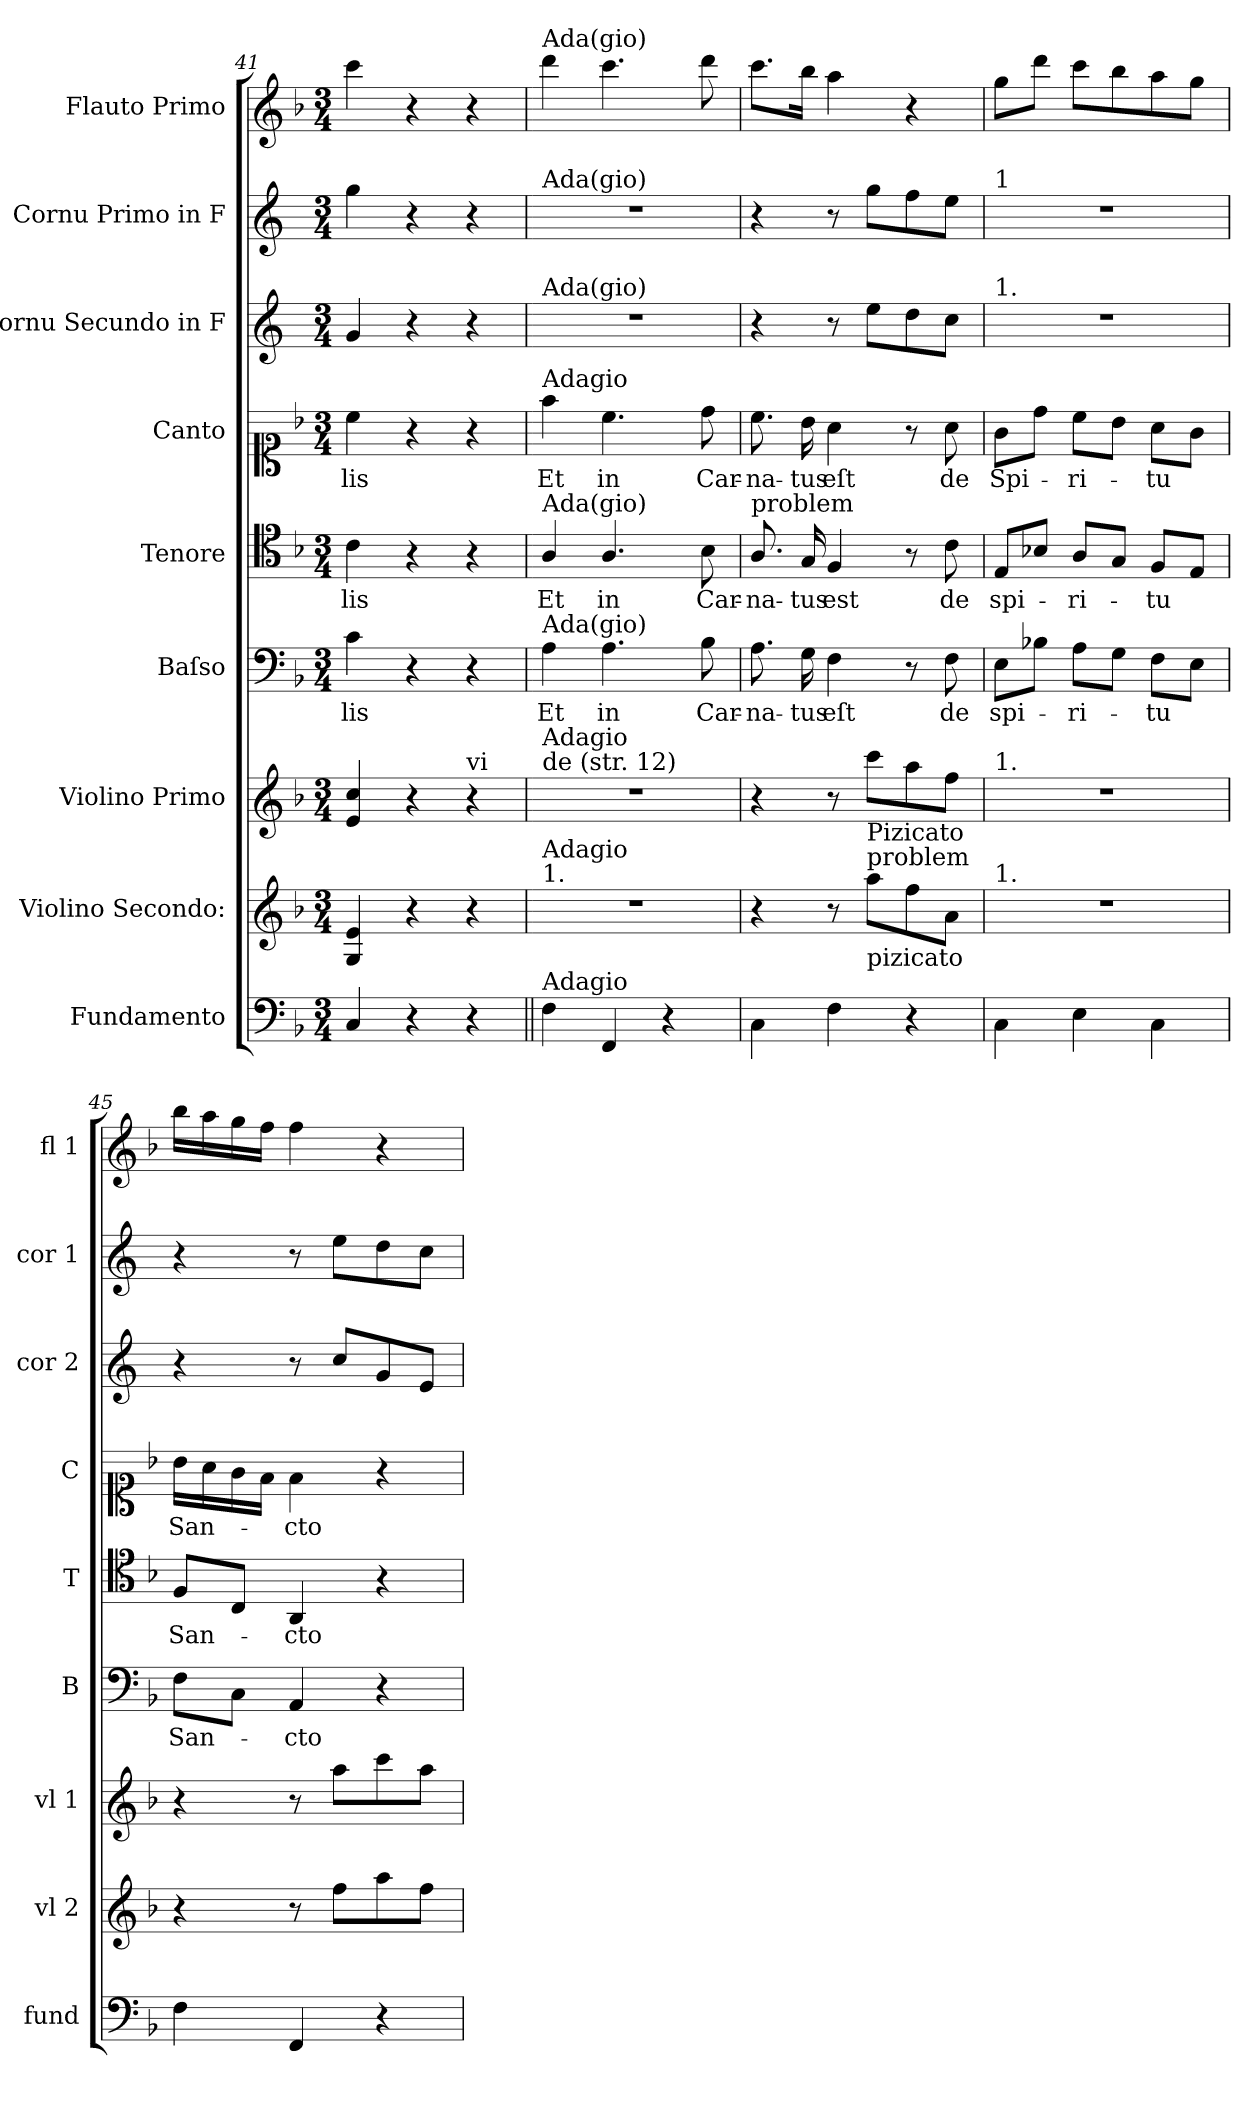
**kern	**kern	**kern	**kern	**text	**kern	**text	**kern	**text	**kern	**kern	**kern
*part9	*part8	*part7	*part6	*part6	*part5	*part5	*part4	*part4	*part3	*part2	*part1
*staff9	*staff8	*staff7	*staff6	*staff6	*staff5	*staff5	*staff4	*staff4	*staff3	*staff2	*staff1
*I"Fundamento	*I"Violino Secondo:	*I"Violino Primo	*I"Baſso	*	*I"Tenore	*	*I"Canto	*	*I"Cornu Secundo in F	*I"Cornu Primo in F	*I"Flauto Primo
*I'fund	*I'vl 2	*I'vl 1	*I'B	*	*I'T	*	*I'C	*	*I'cor 2	*I'cor 1	*I'fl 1
*clefF4	*clefG2	*clefG2	*clefF4	*	*clefC4	*	*clefC1	*	*clefG2	*clefG2	*clefG2
*	*	*	*	*	*	*	*	*	*ITrd4c7	*ITrd4c7	*
*k[b-]	*k[b-]	*k[b-]	*k[b-]	*	*k[b-]	*	*k[b-]	*	*k[b-]	*k[b-]	*k[b-]
*F:	*F:	*F:	*F:	*	*F:	*	*F:	*	*F:	*F:	*F:
*M3/4	*M3/4	*M3/4	*M3/4	*	*M3/4	*	*M3/4	*	*M3/4	*M3/4	*M3/4
=41	=41	=41	=41	=41	=41	=41	=41	=41	=41	=41	=41
4C/	4G/ 4e/	4e/ 4cc/	4c\	-lis	4c\	-lis	4cc\	-lis	4c/	4cc\	4ccc\
4r	4r	4r	4r	.	4r	.	4r	.	4r	4r	4r
!	!	!LO:TX:a:t=vi	!	!	!	!	!	!	!	!	!
4r	4r	4r	4r	.	4r	.	4r	.	4r	4r	4r
=42||	=42	=42	=42	=42	=42	=42	=42	=42	=42	=42	=42
!	!	!	!	!	!	!	!	!	!	!	!LO:TX:a:t=Ada(gio)
!	!	!	!	!	!	!	!	!	!	!LO:TX:a:t=Ada(gio)	!
!	!	!	!	!	!	!	!	!	!LO:TX:a:t=Ada(gio)	!	!
!	!	!	!	!	!	!	!LO:TX:a:t=Adagio	!	!	!	!
!	!	!	!	!	!LO:TX:a:t=Ada(gio)	!	!	!	!	!	!
!	!	!	!LO:TX:a:t=Ada(gio)	!	!	!	!	!	!	!	!
!	!	!LO:TX:a:t=de (str. 12)	!	!	!	!	!	!	!	!	!
!	!	!LO:TX:a:t=Adagio	!	!	!	!	!	!	!	!	!
!	!LO:TX:a:t=1.	!	!	!	!	!	!	!	!	!	!
!	!LO:TX:a:t=Adagio	!	!	!	!	!	!	!	!	!	!
!LO:TX:a:t=Adagio	!	!	!	!	!	!	!	!	!	!	!
4F\	2.r	2.r	4A\	Et	4A/	Et	4ff\	Et	2.r	2.r	4ddd\
4FF/	.	.	4.A\	in	4.A/	in	4.cc\	in	.	.	4.ccc\
4r	.	.	.	.	.	.	.	.	.	.	.
.	.	.	8B-\	Car-	8B-\	Car-	8dd\	Car-	.	.	8ddd\
=43	=43	=43	=43	=43	=43	=43	=43	=43	=43	=43	=43
!	!	!	!	!	!LO:TX:a:t=problem	!	!	!	!	!	!
4C\	4r	4r	8.A\	-na-	8.A/	-na-	8.cc\	-na-	4r	4r	8.ccc\L
.	.	.	16G\	-tus	16G/	-tus	16b-\	-tus	.	.	16bb-\Jk
4F\	8r	8r	4F\	eſt	4F/	est	4a\	eſt	8r	8r	4aa\
!	!	!LO:TX:b:t=Pizicato	!	!	!	!	!	!	!	!	!
!	!LO:TX:a:t=problem	!	!	!	!	!	!	!	!	!	!
!	!LO:TX:b:t=pizicato	!	!	!	!	!	!	!	!	!	!
.	8aa\L	8ccc\L	.	.	.	.	.	.	8a\L	8cc\L	.
4r	8ff\	8aa\	8r	.	8r	.	8r	.	8g\	8b-\	4r
.	8a/J	8ff\J	8F\	de	8c\	de	8a\	de	8f\J	8a\J	.
=44	=44	=44	=44	=44	=44	=44	=44	=44	=44	=44	=44
!	!	!	!	!	!	!	!	!	!	!LO:TX:a:t=1	!
!	!	!	!	!	!	!	!	!	!LO:TX:a:t=1.	!	!
!	!	!LO:TX:a:t=1.	!	!	!	!	!	!	!	!	!
!	!LO:TX:a:t=1.	!	!	!	!	!	!	!	!	!	!
4C\	2.r	2.r	8E\L	spi-	8E/L	spi-	8g\L	Spi-	2.r	2.r	8gg\L
.	.	.	8B-X\J	.	8B-X/J	.	8dd\J	.	.	.	8ddd\J
4E\	.	.	8A\L	-ri-	8A/L	-ri-	8cc\L	-ri-	.	.	8ccc\L
.	.	.	8G\J	.	8G/J	.	8b-\J	.	.	.	8bb-\
4C\	.	.	8F\L	-tu	8F/L	-tu	8a\L	-tu	.	.	8aa\
.	.	.	8E\J	.	8E/J	.	8g\J	.	.	.	8gg\J
=45	=45	=45	=45	=45	=45	=45	=45	=45	=45	=45	=45
4F\	4r	4r	8F\L	San-	8F/L	San-	16b-\LL	San-	4r	4r	16bb-\LL
.	.	.	.	.	.	.	16a\	.	.	.	16aa\
.	.	.	8C\J	.	8C/J	.	16g\	.	.	.	16gg\
.	.	.	.	.	.	.	16f\JJ	.	.	.	16ff\JJ
4FF/	8r	8r	4AA/	-cto	4AA/	-cto	4f\	-cto	8r	8r	4ff\
.	8ff\L	8aa\L	.	.	.	.	.	.	8f/L	8a\L	.
4r	8aa\	8ccc\	4r	.	4r	.	4r	.	8c/	8g\	4r
.	8ff\J	8aa\J	.	.	.	.	.	.	8A/J	8f\J	.
=	=	=	=	=	=	=	=	=	=	=	=
*-	*-	*-	*-	*-	*-	*-	*-	*-	*-	*-	*-
